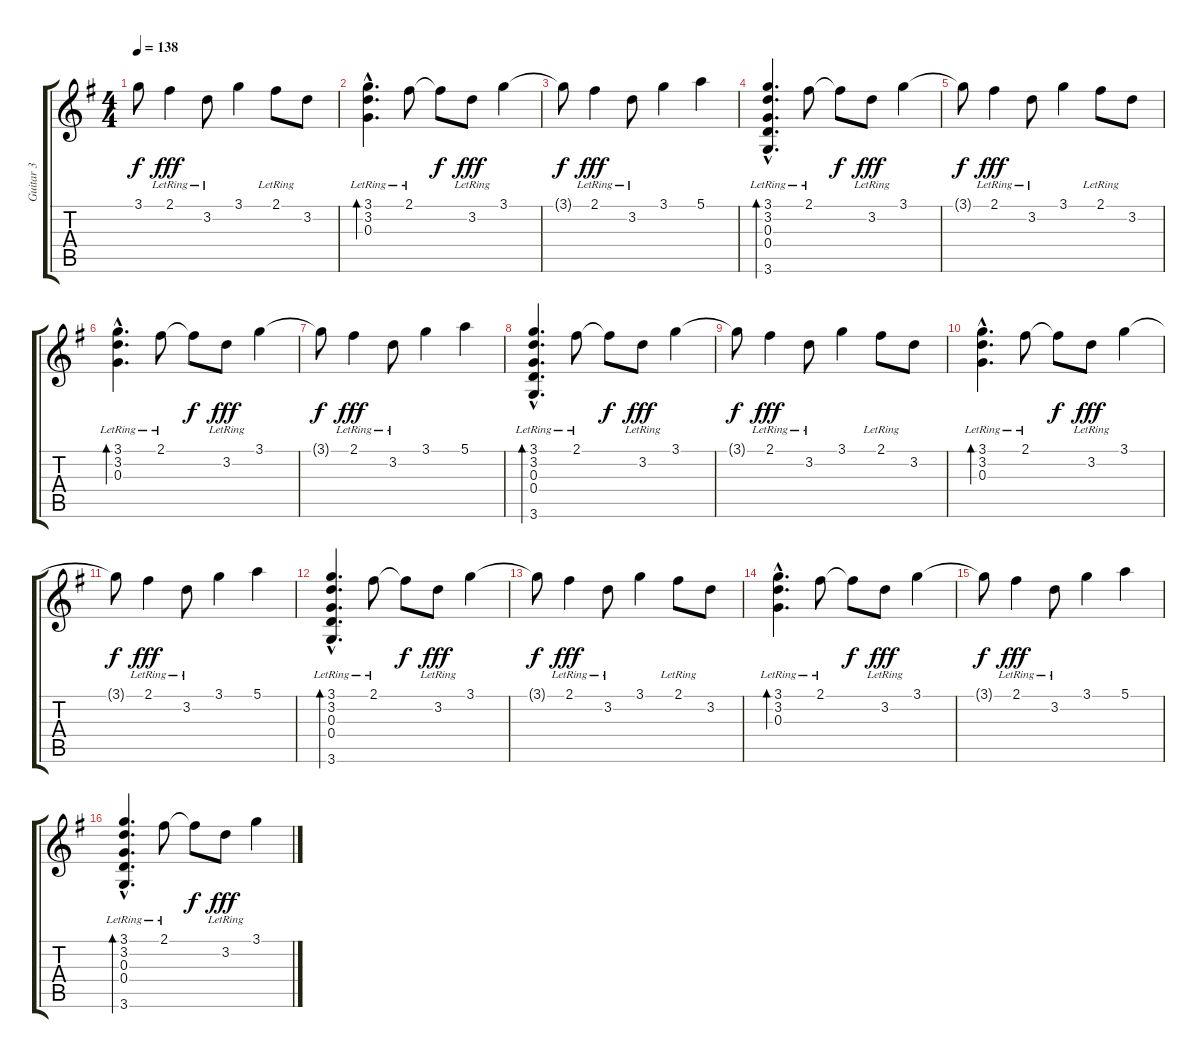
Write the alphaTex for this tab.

\track ("Guitar 3" "Guitar 3") {instrument acousticguitarsteel}
\staff {score tabs}
\tuning (E4 B3 G3 D3 A2 E2) {hide}
\ts (4 4)
\tempo 138
\clef g2
\ks g
3.1{t}.8{dy f} 2.1{lr}.4{dy fff} 3.2{lr}.8 3.1.4 2.1{lr}.8 3.2.8 |
(3.1{hac} 3.2{hac lr} 0.3{hac lr}).4{d bd 240} 2.1{lr}.8 2.1{t}.8{dy f} 3.2{lr}.8{dy fff} 3.1.4 |
3.1{t}.8{dy f} 2.1{lr}.4{dy fff} 3.2{lr}.8 3.1.4 5.1.4 |
(3.1{hac} 3.2{hac lr} 0.3{hac lr} 0.4{hac lr} 3.6{hac lr}).4{d bd 240} 2.1{lr}.8 2.1{t}.8{dy f} 3.2{lr}.8{dy fff} 3.1.4 |
3.1{t}.8{dy f} 2.1{lr}.4{dy fff} 3.2{lr}.8 3.1.4 2.1{lr}.8 3.2.8 |
(3.1{hac} 3.2{hac lr} 0.3{hac lr}).4{d bd 240} 2.1{lr}.8 2.1{t}.8{dy f} 3.2{lr}.8{dy fff} 3.1.4 |
3.1{t}.8{dy f} 2.1{lr}.4{dy fff} 3.2{lr}.8 3.1.4 5.1.4 |
(3.1{hac} 3.2{hac lr} 0.3{hac lr} 0.4{hac lr} 3.6{hac lr}).4{d bd 240} 2.1{lr}.8 2.1{t}.8{dy f} 3.2{lr}.8{dy fff} 3.1.4 |
3.1{t}.8{dy f} 2.1{lr}.4{dy fff} 3.2{lr}.8 3.1.4 2.1{lr}.8 3.2.8 |
(3.1{hac} 3.2{hac lr} 0.3{hac lr}).4{d bd 240} 2.1{lr}.8 2.1{t}.8{dy f} 3.2{lr}.8{dy fff} 3.1.4 |
3.1{t}.8{dy f} 2.1{lr}.4{dy fff} 3.2{lr}.8 3.1.4 5.1.4 |
(3.1{hac} 3.2{hac lr} 0.3{hac lr} 0.4{hac lr} 3.6{hac lr}).4{d bd 240} 2.1{lr}.8 2.1{t}.8{dy f} 3.2{lr}.8{dy fff} 3.1.4 |
3.1{t}.8{dy f} 2.1{lr}.4{dy fff} 3.2{lr}.8 3.1.4 2.1{lr}.8 3.2.8 |
(3.1{hac} 3.2{hac lr} 0.3{hac lr}).4{d bd 240} 2.1{lr}.8 2.1{t}.8{dy f} 3.2{lr}.8{dy fff} 3.1.4 |
3.1{t}.8{dy f} 2.1{lr}.4{dy fff} 3.2{lr}.8 3.1.4 5.1.4 |
(3.1{hac} 3.2{hac lr} 0.3{hac lr} 0.4{hac lr} 3.6{hac lr}).4{d bd 240} 2.1{lr}.8 2.1{t}.8{dy f} 3.2{lr}.8{dy fff} 3.1.4
